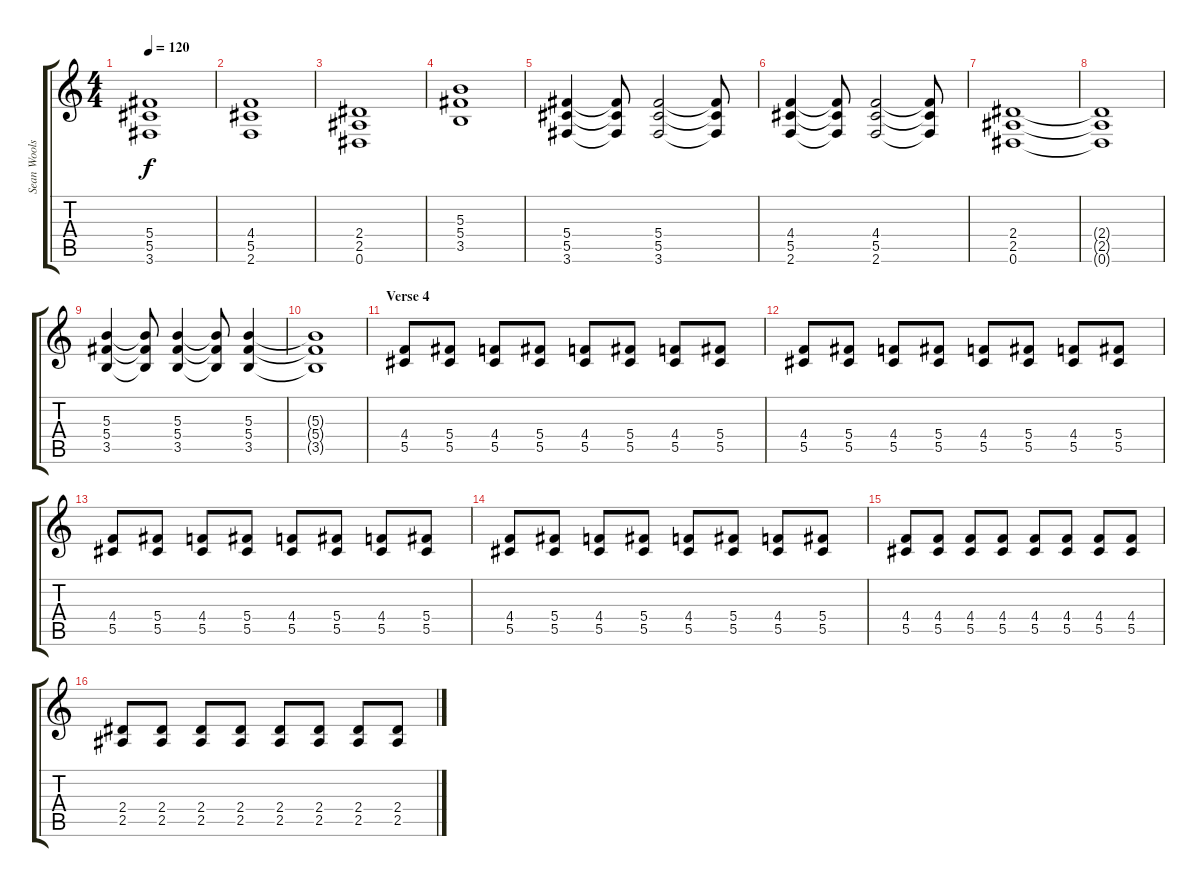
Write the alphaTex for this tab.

\track ("Sean Woolstenhulme (Lead Guitar)" "Sean Wools") {instrument overdrivenguitar}
\staff {score tabs}
\tuning (Eb4 Bb3 Gb3 Db3 Ab2 Eb2) {hide}
\ts (4 4)
\tempo 120
\clef g2
\ks c
(5.4 5.5 3.6).1{dy f} |
(4.4 5.5 2.6).1 |
(2.4 2.5 0.6).1 |
(5.3 5.4 3.5).1 |
(5.4 5.5 3.6).4 (5.4{t} 5.5{t} 3.6{t}).8 (5.4 5.5 3.6).2 (5.4{t} 5.5{t} 3.6{t}).8 |
(4.4 5.5 2.6).4 (4.4{t} 5.5{t} 2.6{t}).8 (4.4 5.5 2.6).2 (4.4{t} 5.5{t} 2.6{t}).8 |
(2.4 2.5 0.6).1 |
(2.4{t} 2.5{t} 0.6{t}).1 |
(5.3 5.4 3.5).4 (5.3{t} 5.4{t} 3.5{t}).8 (5.3 5.4 3.5).4 (5.3{t} 5.4{t} 3.5{t}).8 (5.3 5.4 3.5).4 |
(5.3{t} 5.4{t} 3.5{t}).1 |
\section ("" "Verse 4")
(4.4 5.5).8 (5.4 5.5).8 (4.4 5.5).8 (5.4 5.5).8 (4.4 5.5).8 (5.4 5.5).8 (4.4 5.5).8 (5.4 5.5).8 |
(4.4 5.5).8 (5.4 5.5).8 (4.4 5.5).8 (5.4 5.5).8 (4.4 5.5).8 (5.4 5.5).8 (4.4 5.5).8 (5.4 5.5).8 |
(4.4 5.5).8 (5.4 5.5).8 (4.4 5.5).8 (5.4 5.5).8 (4.4 5.5).8 (5.4 5.5).8 (4.4 5.5).8 (5.4 5.5).8 |
(4.4 5.5).8 (5.4 5.5).8 (4.4 5.5).8 (5.4 5.5).8 (4.4 5.5).8 (5.4 5.5).8 (4.4 5.5).8 (5.4 5.5).8 |
(4.4 5.5).8 (4.4 5.5).8 (4.4 5.5).8 (4.4 5.5).8 (4.4 5.5).8 (4.4 5.5).8 (4.4 5.5).8 (4.4 5.5).8 |
(2.4 2.5).8 (2.4 2.5).8 (2.4 2.5).8 (2.4 2.5).8 (2.4 2.5).8 (2.4 2.5).8 (2.4 2.5).8 (2.4 2.5).8
